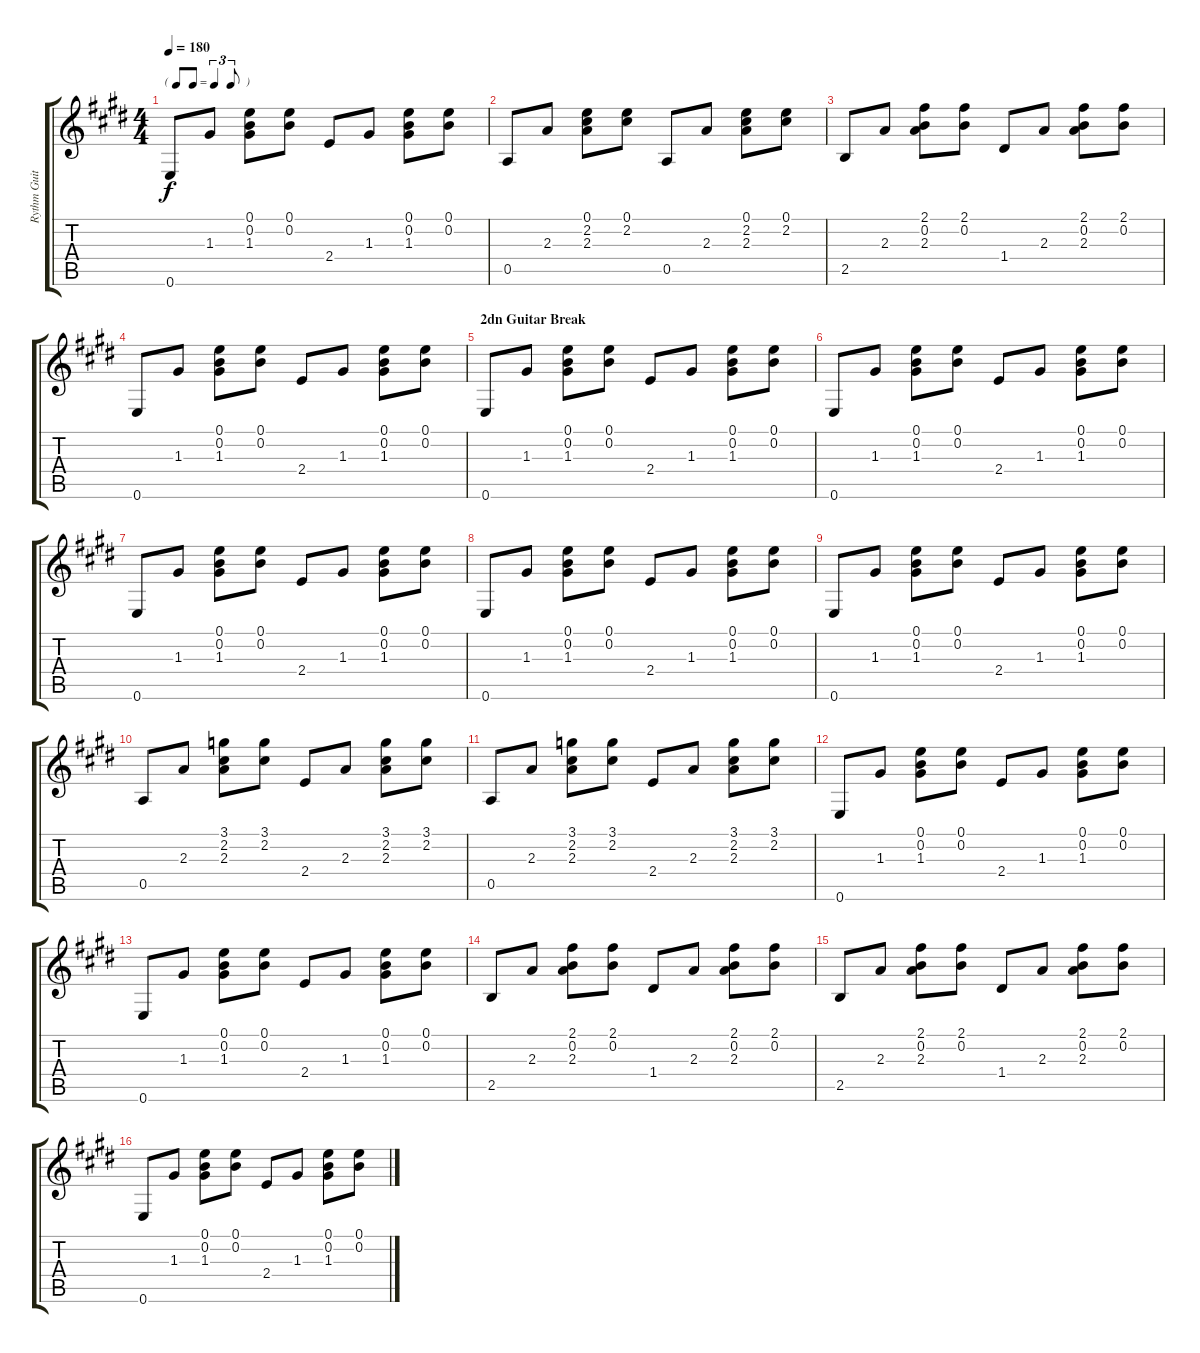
\track ("Rythm Guitar" "Rythm Guit") {instrument acousticguitarsteel}
\staff {score tabs}
\tuning (E4 B3 G3 D3 A2 E2) {hide}
\ts (4 4)
\tf triplet8th
\tempo 180
\clef g2
\ks e
0.6.8{dy f} 1.3.8 (0.1 0.2 1.3).8 (0.1 0.2).8 2.4.8 1.3.8 (0.1 0.2 1.3).8 (0.1 0.2).8 |
0.5.8 2.3.8 (0.1 2.2 2.3).8 (0.1 2.2).8 0.5.8 2.3.8 (0.1 2.2 2.3).8 (0.1 2.2).8 |
2.5.8 2.3.8 (2.1 0.2 2.3).8 (2.1 0.2).8 1.4.8 2.3.8 (2.1 0.2 2.3).8 (2.1 0.2).8 |
0.6.8 1.3.8 (0.1 0.2 1.3).8 (0.1 0.2).8 2.4.8 1.3.8 (0.1 0.2 1.3).8 (0.1 0.2).8 |
\section ("" "2dn Guitar Break")
0.6.8 1.3.8 (0.1 0.2 1.3).8 (0.1 0.2).8 2.4.8 1.3.8 (0.1 0.2 1.3).8 (0.1 0.2).8 |
0.6.8 1.3.8 (0.1 0.2 1.3).8 (0.1 0.2).8 2.4.8 1.3.8 (0.1 0.2 1.3).8 (0.1 0.2).8 |
0.6.8 1.3.8 (0.1 0.2 1.3).8 (0.1 0.2).8 2.4.8 1.3.8 (0.1 0.2 1.3).8 (0.1 0.2).8 |
0.6.8 1.3.8 (0.1 0.2 1.3).8 (0.1 0.2).8 2.4.8 1.3.8 (0.1 0.2 1.3).8 (0.1 0.2).8 |
0.6.8 1.3.8 (0.1 0.2 1.3).8 (0.1 0.2).8 2.4.8 1.3.8 (0.1 0.2 1.3).8 (0.1 0.2).8 |
0.5.8 2.3.8 (3.1 2.2 2.3).8 (3.1 2.2).8 2.4.8 2.3.8 (3.1 2.2 2.3).8 (3.1 2.2).8 |
0.5.8 2.3.8 (3.1 2.2 2.3).8 (3.1 2.2).8 2.4.8 2.3.8 (3.1 2.2 2.3).8 (3.1 2.2).8 |
0.6.8 1.3.8 (0.1 0.2 1.3).8 (0.1 0.2).8 2.4.8 1.3.8 (0.1 0.2 1.3).8 (0.1 0.2).8 |
0.6.8 1.3.8 (0.1 0.2 1.3).8 (0.1 0.2).8 2.4.8 1.3.8 (0.1 0.2 1.3).8 (0.1 0.2).8 |
2.5.8 2.3.8 (2.1 0.2 2.3).8 (2.1 0.2).8 1.4.8 2.3.8 (2.1 0.2 2.3).8 (2.1 0.2).8 |
2.5.8 2.3.8 (2.1 0.2 2.3).8 (2.1 0.2).8 1.4.8 2.3.8 (2.1 0.2 2.3).8 (2.1 0.2).8 |
0.6.8 1.3.8 (0.1 0.2 1.3).8 (0.1 0.2).8 2.4.8 1.3.8 (0.1 0.2 1.3).8 (0.1 0.2).8
